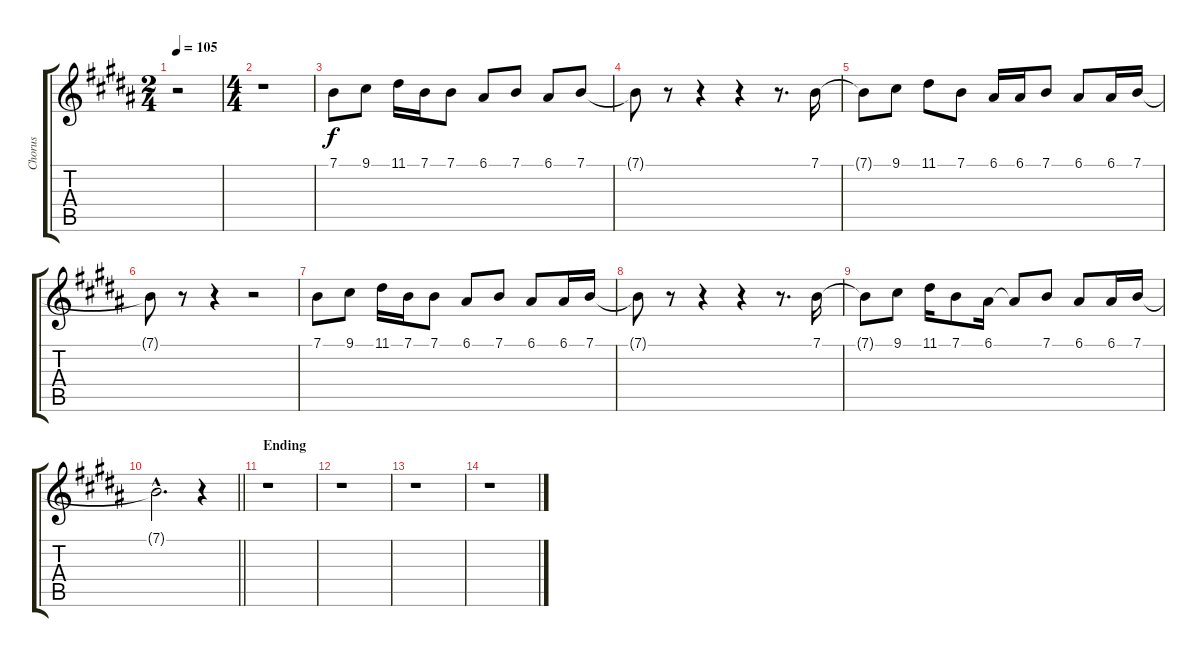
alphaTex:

\track ("Chorus" "Chorus") {instrument sopranosax}
\staff {score tabs}
\tuning (E4 B3 G3 D3 A2 E2) {hide}
\ts (2 4)
\tempo 105
\clef g2
\ks g#minor
r.2{dy f} |
\ts (4 4)
r.1 |
7.1.8 9.1.8 11.1.16 7.1.16 7.1.8 6.1.8 7.1.8 6.1.8 7.1.8 |
7.1{t}.8 r.8 r.4 r.4 r.8{d} 7.1.16 |
7.1{t}.8 9.1.8 11.1.8 7.1.8 6.1.16 6.1.16 7.1.8 6.1.8 6.1.16 7.1.16 |
7.1{t}.8 r.8 r.4 r.2 |
7.1.8 9.1.8 11.1.16 7.1.16 7.1.8 6.1.8 7.1.8 6.1.8 6.1.16 7.1.16 |
7.1{t}.8 r.8 r.4 r.4 r.8{d} 7.1.16 |
7.1{t}.8 9.1.8 11.1.16 7.1.8 6.1.16 6.1{t}.8 7.1.8 6.1.8 6.1.16 7.1.16 |
\barLineRight lightlight
7.1{hac t}.2{d} r.4 |
\section ("" "Ending")
r.1 |
r.1 |
r.1 |
r.1
